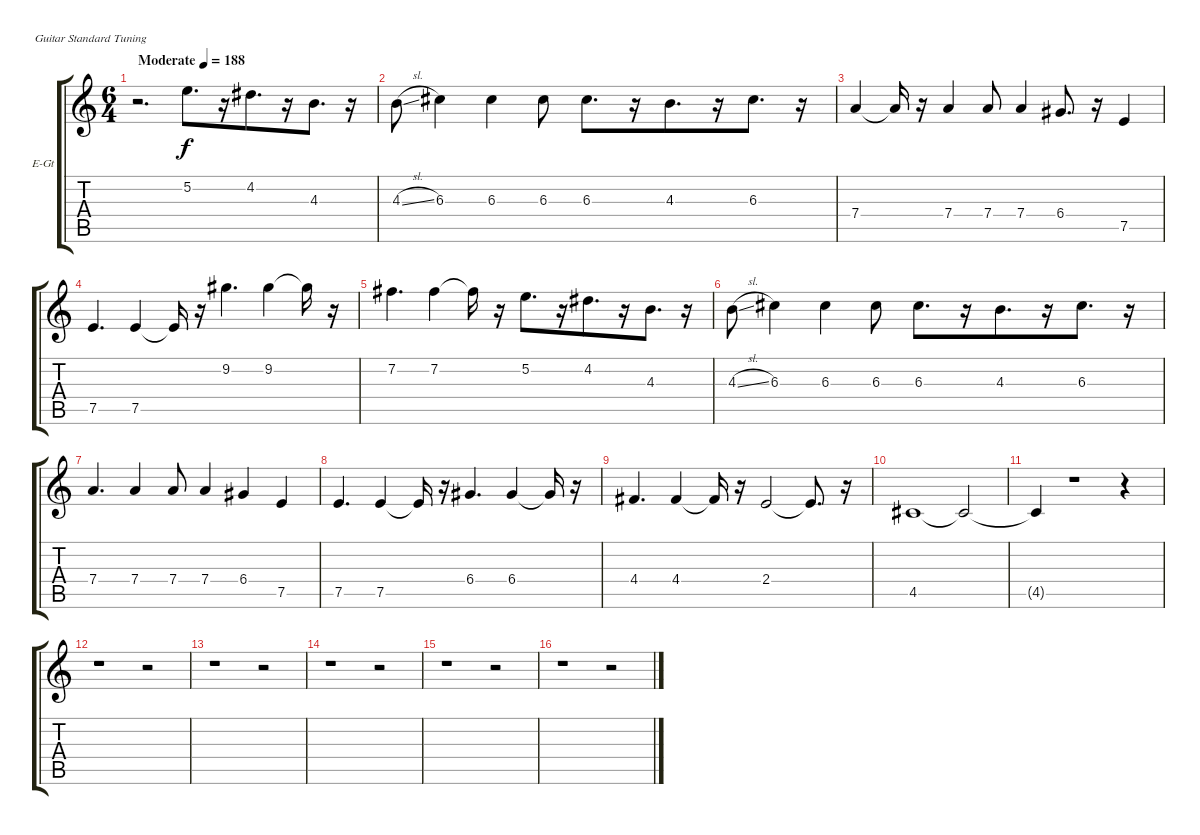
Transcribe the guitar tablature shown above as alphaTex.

\bracketExtendMode groupsimilarinstruments
\firstSystemTrackNameOrientation horizontal
\otherSystemsTrackNameOrientation horizontal
\track ("Guitar" "E-Gt") {instrument overdrivenguitar}
\staff {score tabs}
\tuning (E4 B3 G3 D3 A2 E2)
\ts (6 4)
\beaming (8 6 6)
\tempo (188 "Moderate")
\clef g2
\ks c
r.2{d dy f instrument overdrivenguitar} 5.2.8{d} r.16 4.2.8{d} r.16 4.3.8{d} r.16 |
4.3{sl}.8 6.3.4 6.3.4 6.3.8 6.3.8{d} r.16 4.3.8{d} r.16 6.3.8{d} r.16 |
7.4.4 7.4{t}.16 r.16 7.4.4 7.4.8 7.4.4 6.4.8{d} r.16 7.5.4 |
7.5.4{d} 7.5.4 7.5{t}.16 r.16 9.2.4{d} 9.2.4 9.2{t}.16 r.16 |
7.2.4{d} 7.2.4 7.2{t}.16 r.16 5.2.8{d} r.16 4.2.8{d} r.16 4.3.8{d} r.16 |
4.3{sl}.8 6.3.4 6.3.4 6.3.8 6.3.8{d} r.16 4.3.8{d} r.16 6.3.8{d} r.16 |
7.4.4{d} 7.4.4 7.4.8 7.4.4 6.4.4 7.5.4 |
7.5.4{d} 7.5.4 7.5{t}.16 r.16 6.4.4{d} 6.4.4 6.4{t}.16 r.16 |
4.4.4{d} 4.4.4 4.4{t}.16 r.16 2.4.2 2.4{t}.8{d} r.16 |
4.5.1 4.5{t}.2 |
4.5{t}.4 r.1 r.4 |
r.1 r.2 |
r.1 r.2 |
r.1 r.2 |
r.1 r.2 |
r.1 r.2
